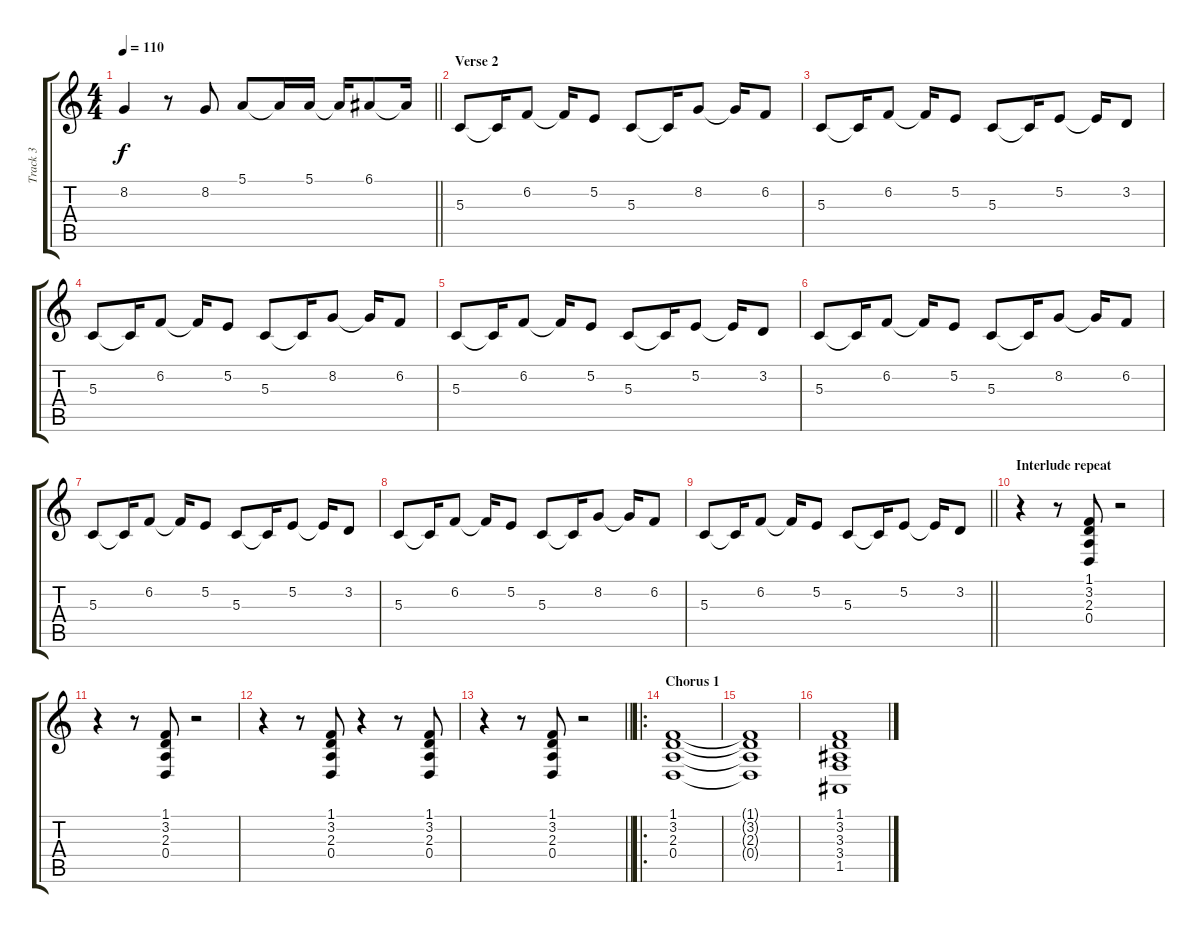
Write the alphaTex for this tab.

\track ("Track 3" "Track 3") {instrument choiraahs}
\staff {score tabs}
\tuning (E4 B3 G3 D3 A2 E2) {hide}
\ts (4 4)
\tempo 110
\clef g2
\barLineRight lightlight
\ks c
8.2.4{dy f} r.8 8.2.8 5.1.8 5.1{t}.16 5.1.16 5.1{t}.16 6.1.8 6.1{t}.16 |
\section ("" "Verse 2")
5.3.8 5.3{t}.16 6.2.8 6.2{t}.16 5.2.8 5.3.8 5.3{t}.16 8.2.8 8.2{t}.16 6.2.8 |
5.3.8 5.3{t}.16 6.2.8 6.2{t}.16 5.2.8 5.3.8 5.3{t}.16 5.2.8 5.2{t}.16 3.2.8 |
5.3.8 5.3{t}.16 6.2.8 6.2{t}.16 5.2.8 5.3.8 5.3{t}.16 8.2.8 8.2{t}.16 6.2.8 |
5.3.8 5.3{t}.16 6.2.8 6.2{t}.16 5.2.8 5.3.8 5.3{t}.16 5.2.8 5.2{t}.16 3.2.8 |
5.3.8 5.3{t}.16 6.2.8 6.2{t}.16 5.2.8 5.3.8 5.3{t}.16 8.2.8 8.2{t}.16 6.2.8 |
5.3.8 5.3{t}.16 6.2.8 6.2{t}.16 5.2.8 5.3.8 5.3{t}.16 5.2.8 5.2{t}.16 3.2.8 |
5.3.8 5.3{t}.16 6.2.8 6.2{t}.16 5.2.8 5.3.8 5.3{t}.16 8.2.8 8.2{t}.16 6.2.8 |
\barLineRight lightlight
5.3.8 5.3{t}.16 6.2.8 6.2{t}.16 5.2.8 5.3.8 5.3{t}.16 5.2.8 5.2{t}.16 3.2.8 |
\section ("" "Interlude repeat")
r.4 r.8 (1.1 3.2 2.3 0.4).8 r.2 |
r.4 r.8 (1.1 3.2 2.3 0.4).8 r.2 |
r.4 r.8 (1.1 3.2 2.3 0.4).8 r.4 r.8 (1.1 3.2 2.3 0.4).8 |
\barLineRight lightlight
r.4 r.8 (1.1 3.2 2.3 0.4).8 r.2 |
\ro
\section ("" "Chorus 1")
(1.1 3.2 2.3 0.4).1 |
(1.1{t} 3.2{t} 2.3{t} 0.4{t}).1 |
(1.1 3.2 3.3 3.4 1.5).1
